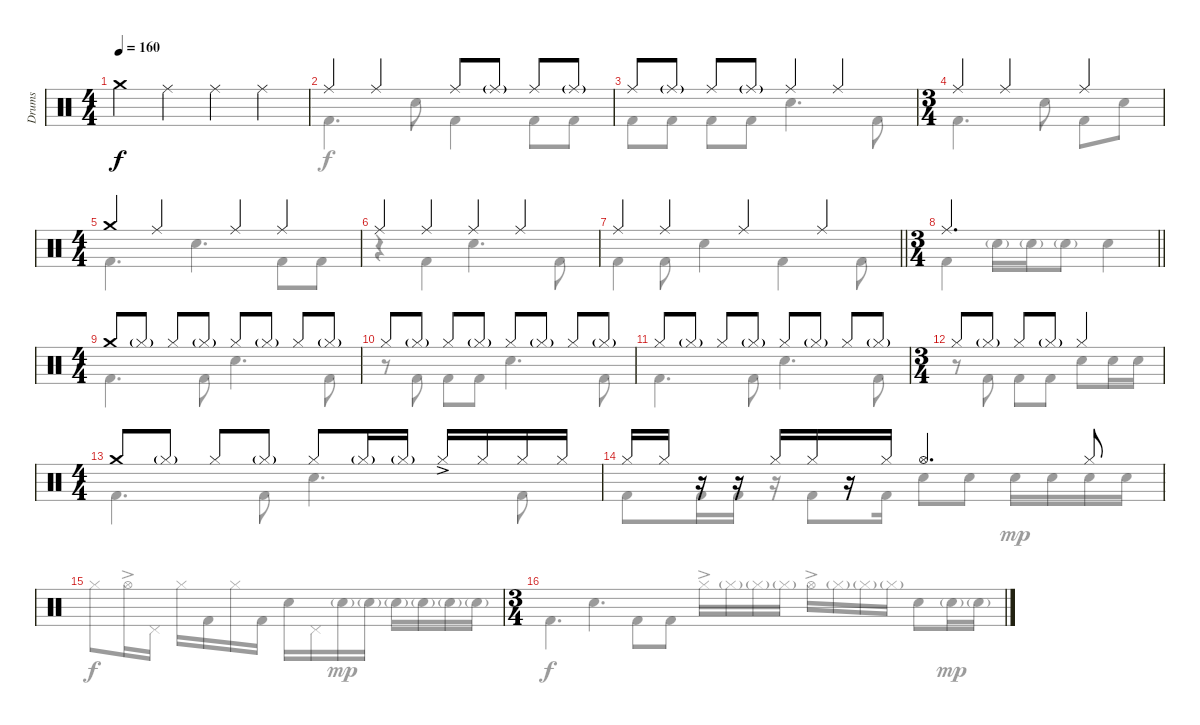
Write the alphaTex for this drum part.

\track ("Drums" "Drums") {instrument percussion}
\staff {score}
\articulation defaults
\voice
\ts (4 4)
\tempo 160
\clef neutral
\ks c "Crash medium (hit)".4{dy f} "Ride (middle)".4 "Ride (middle)".4 "Ride (middle)".4
|
"Ride (middle)".4 "Ride (middle)".4 "Ride (middle)".8 "Ride (middle)"{g}.8 "Ride (middle)".8 "Ride (middle)"{g}.8 |
"Ride (middle)".8 "Ride (middle)"{g}.8 "Ride (middle)".8 "Ride (middle)"{g}.8 "Ride (middle)".4 "Ride (middle)".4 |
\ts (3 4)
"Ride (middle)".4 "Ride (middle)".4 "Ride (middle)".4 |
\ts (4 4)
"Crash medium (hit)".4 "Ride (middle)".4 "Ride (middle)".4 "Ride (middle)".4 |
"Ride (middle)".4 "Ride (middle)".4 "Ride (middle)".4 "Ride (middle)".4 |
\barLineRight lightlight "Ride (middle)".4 "Ride (middle)".4 "Ride (middle)".4 "Ride (middle)".4
|
\ts (3 4)
\barLineRight lightlight "Ride (middle)".2{d}
|
\ts (4 4)
"Crash medium (hit)".8 "Hi-Hat (closed)"{g}.8 "Hi-Hat (closed)".8 "Hi-Hat (closed)"{g}.8 "Hi-Hat (closed)".8 "Hi-Hat (closed)"{g}.8 "Hi-Hat (closed)".8 "Hi-Hat (closed)"{g}.8 |
"Hi-Hat (closed)".8 "Hi-Hat (closed)"{g}.8 "Hi-Hat (closed)".8 "Hi-Hat (closed)"{g}.8 "Hi-Hat (closed)".8 "Hi-Hat (closed)"{g}.8 "Hi-Hat (closed)".8 "Hi-Hat (closed)"{g}.8 |
"Hi-Hat (closed)".8 "Hi-Hat (closed)"{g}.8 "Hi-Hat (closed)".8 "Hi-Hat (closed)"{g}.8 "Hi-Hat (closed)".8 "Hi-Hat (closed)"{g}.8 "Hi-Hat (closed)".8 "Hi-Hat (closed)"{g}.8 |
\ts (3 4)
"Hi-Hat (closed)".8 "Hi-Hat (closed)"{g}.8 "Hi-Hat (closed)".8 "Hi-Hat (closed)"{g}.8 "Hi-Hat (closed)".4 |
\ts (4 4)
"Crash medium (hit)".8 "Hi-Hat (closed)"{g}.8 "Hi-Hat (closed)".8 "Hi-Hat (closed)"{g}.8 "Hi-Hat (closed)".8 "Hi-Hat (closed)"{g}.16 "Hi-Hat (closed)"{g}.16 "Hi-Hat (closed)"{ac}.16 "Hi-Hat (closed)".16 "Hi-Hat (closed)".16 "Hi-Hat (closed)".16 |
"Hi-Hat (closed)".16 "Hi-Hat (closed)".16 r.16 r.16 "Hi-Hat (closed)".16 "Hi-Hat (closed)".16 r.16 "Hi-Hat (closed)".16 "Hi-Hat (open)".4{d} "Hi-Hat (closed)".8 |
|
\ts (3 4)
\voice
\clef neutral
\ottava regular
\simile none
\ks c "Kick (hit) 2".4{d dy f} "Snare (hit) 2".4{d} "Kick (hit) 2".8 "Kick (hit) 2".8
|
"Kick (hit) 2".4{d} "Snare (hit) 2".8 "Kick (hit) 2".4 "Kick (hit) 2".8 "Kick (hit) 2".8 |
"Kick (hit) 2".8 "Kick (hit) 2".8 "Kick (hit) 2".8 "Kick (hit) 2".8 "Snare (hit) 2".4{d} "Kick (hit) 2".8 |
"Kick (hit) 2".4{d} "Snare (hit) 2".8 "Kick (hit) 2".8 "Snare (hit) 2".8 |
"Kick (hit) 2".4{d} "Snare (hit) 2".4{d} "Kick (hit) 2".8 "Kick (hit) 2".8 |
r.4 "Kick (hit) 2".4 "Snare (hit) 2".4{d} "Kick (hit) 2".8 |
\barLineRight lightlight "Kick (hit) 2".4 "Kick (hit) 2".8 "Snare (hit) 2".4 "Kick (hit) 2".4 "Kick (hit) 2".8
|
\barLineRight lightlight "Kick (hit) 2".4 "Snare (hit) 2"{g}.16 "Snare (hit) 2"{g}.16 "Snare (hit) 2"{g}.8 "Snare (hit) 2".4
|
"Kick (hit) 2".4{d} "Kick (hit) 2".8 "Snare (hit) 2".4{d} "Kick (hit) 2".8 |
r.8 "Kick (hit) 2".8 "Kick (hit) 2".8 "Kick (hit) 2".8 "Snare (hit) 2".4{d} "Kick (hit) 2".8 |
"Kick (hit) 2".4{d} "Kick (hit) 2".8 "Snare (hit) 2".4{d} "Kick (hit) 2".8 |
r.8 "Kick (hit) 2".8 "Kick (hit) 2".8 "Kick (hit) 2".8 "Snare (hit) 2".8 "Snare (hit) 2".16 "Snare (hit) 2".16 |
"Kick (hit) 2".4{d} "Kick (hit) 2".8 "Snare (hit) 2".4{d} "Kick (hit) 2".8 |
"Kick (hit) 2".8 "Kick (hit) 2".16 "Kick (hit) 2".16 r.16 "Kick (hit) 2".8 "Kick (hit) 2".16 "Snare (hit) 2".8 "Snare (hit) 2".8 "Snare (hit) 2".16{dy mp} "Snare (hit) 2".16 "Snare (hit) 2".16 "Snare (hit) 2".16 |
"Hi-Hat (closed)".8{dy f} "Hi-Hat (open)"{ac}.16 "Pedal Hi-Hat (hit)".16 "Hi-Hat (closed)".16 "Kick (hit) 2".16 "Hi-Hat (closed)".16 "Kick (hit) 2".16 "Snare (hit) 2".16 "Pedal Hi-Hat (hit)".16 "Snare (hit) 2"{g}.16{dy mp} "Snare (hit) 2"{g}.16 "Snare (hit) 2"{g}.16 "Snare (hit) 2"{g}.16 "Snare (hit) 2"{g}.16 "Snare (hit) 2"{g}.16 |
"Hi-Hat (closed)"{ac}.16{dy f} "Hi-Hat (closed)"{g}.16 "Hi-Hat (closed)"{g}.16 "Hi-Hat (closed)"{g}.16 "Hi-Hat (open)"{ac}.16 "Hi-Hat (closed)"{g}.16 "Hi-Hat (closed)"{g}.16 "Hi-Hat (closed)"{g}.16 "Snare (hit) 2".8 "Snare (hit) 2"{g}.16{dy mp} "Snare (hit) 2"{g}.16
